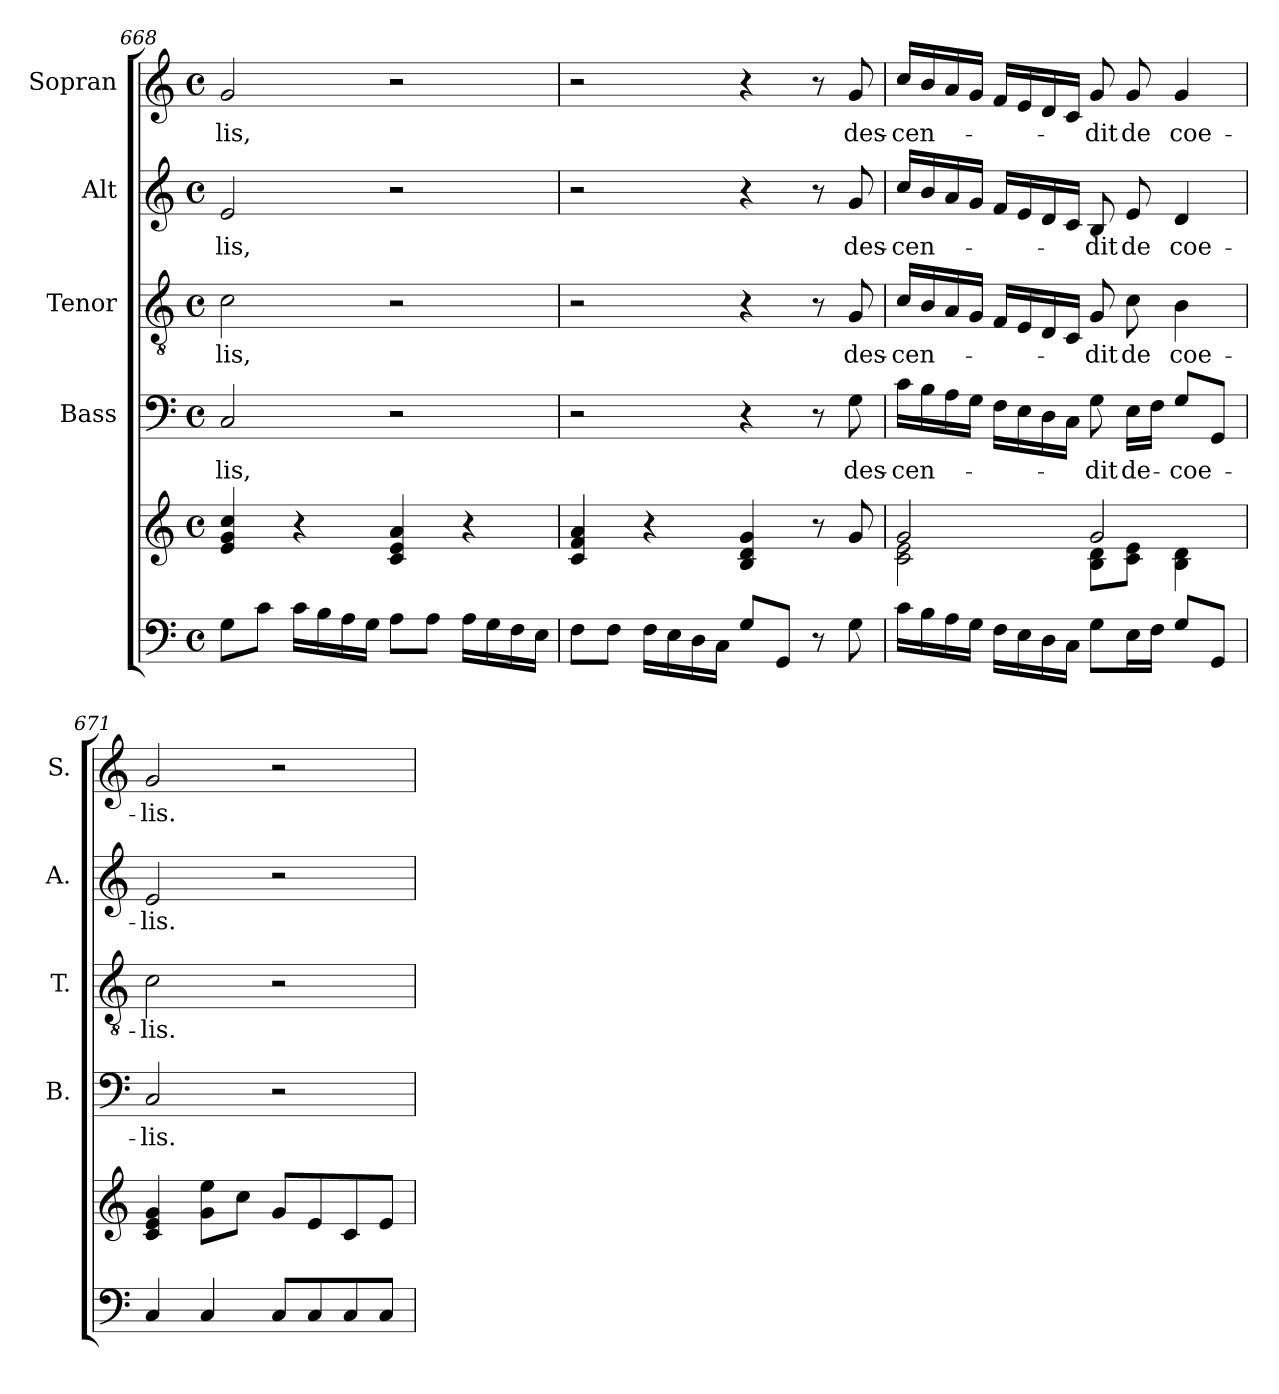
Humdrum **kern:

**kern	**kern	**kern	**text	**kern	**text	**kern	**text	**kern	**text
*part5	*part5	*part4	*part4	*part3	*part3	*part2	*part2	*part1	*part1
*staff6	*staff5	*staff4	*staff4	*staff3	*staff3	*staff2	*staff2	*staff1	*staff1
*	*	*I"Bass	*	*I"Tenor	*	*I"Alt	*	*I"Sopran	*
*	*	*I'B.	*	*I'T.	*	*I'A.	*	*I'S.	*
*clefF4	*clefG2	*clefF4	*	*clefGv2	*	*clefG2	*	*clefG2	*
*k[]	*k[]	*k[]	*	*k[]	*	*k[]	*	*k[]	*
*C:	*C:	*C:	*	*C:	*	*C:	*	*C:	*
*M4/4	*M4/4	*M4/4	*	*M4/4	*	*M4/4	*	*M4/4	*
*met(c)	*met(c)	*met(c)	*	*met(c)	*	*met(c)	*	*met(c)	*
=668	=668	=668	=668	=668	=668	=668	=668	=668	=668
!	!	!	!LO:LY:b	!	!LO:LY:b	!	!LO:LY:b	!	!LO:LY:b
8G\L	4e/ 4g/ 4cc/	2C/	-lis,	2c\	-lis,	2e/	-lis,	2g/	-lis,
8c\J	.	.	.	.	.	.	.	.	.
16c\LL	4r	.	.	.	.	.	.	.	.
16B\	.	.	.	.	.	.	.	.	.
16A\	.	.	.	.	.	.	.	.	.
16G\JJ	.	.	.	.	.	.	.	.	.
8A\L	4c/ 4e/ 4a/	2r	.	2r	.	2r	.	2r	.
8A\J	.	.	.	.	.	.	.	.	.
16A\LL	4r	.	.	.	.	.	.	.	.
16G\	.	.	.	.	.	.	.	.	.
16F\	.	.	.	.	.	.	.	.	.
16E\JJ	.	.	.	.	.	.	.	.	.
!!LO:LB:g=z
=669	=669	=669	=669	=669	=669	=669	=669	=669	=669
8F\L	4c/ 4f/ 4a/	2r	.	2r	.	2r	.	2r	.
8F\J	.	.	.	.	.	.	.	.	.
16F\LL	4r	.	.	.	.	.	.	.	.
16E\	.	.	.	.	.	.	.	.	.
16D\	.	.	.	.	.	.	.	.	.
16C\JJ	.	.	.	.	.	.	.	.	.
8G/L	4B/ 4d/ 4g/	4r	.	4r	.	4r	.	4r	.
8GG/J	.	.	.	.	.	.	.	.	.
8r	8r	8r	.	8r	.	8r	.	8r	.
!	!	!	!LO:LY:b	!	!LO:LY:b	!	!LO:LY:b	!	!LO:LY:b
8G\	8g/	8G\	des-	8G/	des-	8g/	des-	8g/	des-
=670	=670	=670	=670	=670	=670	=670	=670	=670	=670
*	*^	*	*	*	*	*	*	*	*
!	!	!	!	!LO:LY:b	!	!LO:LY:b	!	!LO:LY:b	!	!LO:LY:b
16c\LL	2g/	2c\ 2e\	16c\LL	-cen-	16c/LL	-cen-	16cc/LL	-cen-	16cc/LL	-cen-
16B\	.	.	16B\	.	16B/	.	16b/	.	16b/	.
16A\	.	.	16A\	.	16A/	.	16a/	.	16a/	.
16G\JJ	.	.	16G\JJ	.	16G/JJ	.	16g/JJ	.	16g/JJ	.
16F\LL	.	.	16F\LL	.	16F/LL	.	16f/LL	.	16f/LL	.
16E\	.	.	16E\	.	16E/	.	16e/	.	16e/	.
16D\	.	.	16D\	.	16D/	.	16d/	.	16d/	.
16C\JJ	.	.	16C\JJ	.	16C/JJ	.	16c/JJ	.	16c/JJ	.
!	!	!	!	!LO:LY:b	!	!LO:LY:b	!	!LO:LY:b	!	!LO:LY:b
8G\L	2g/	8B\ 8d\L	8G\	-dit	8G/	-dit	8B/	-dit	8g/	-dit
!	!	!	!	!LO:LY:b	!	!LO:LY:b	!	!LO:LY:b	!	!LO:LY:b
16E\L	.	8c\ 8e\J	16E\LL	de-	8c\	de	8e/	de	8g/	de
16F\JJ	.	.	16F\JJ	.	.	.	.	.	.	.
!	!	!	!	!LO:LY:b	!	!LO:LY:b	!	!LO:LY:b	!	!LO:LY:b
8G/L	.	4B\ 4d\	8G/L	-coe-	4B\	coe-	4d/	coe-	4g/	coe-
8GG/J	.	.	8GG/J	.	.	.	.	.	.	.
*	*v	*v	*	*	*	*	*	*	*	*
=671	=671	=671	=671	=671	=671	=671	=671	=671	=671
!	!	!	!LO:LY:b	!	!LO:LY:b	!	!LO:LY:b	!	!LO:LY:b
4C/	4c/ 4e/ 4g/	2C/	-lis.	2c\	-lis.	2e/	-lis.	2g/	-lis.
4C/	8g\ 8ee\L	.	.	.	.	.	.	.	.
.	8cc\J	.	.	.	.	.	.	.	.
8C/L	8g/L	2r	.	2r	.	2r	.	2r	.
8C/	8e/	.	.	.	.	.	.	.	.
8C/	8c/	.	.	.	.	.	.	.	.
8C/J	8e/J	.	.	.	.	.	.	.	.
=	=	=	=	=	=	=	=	=	=
*-	*-	*-	*-	*-	*-	*-	*-	*-	*-
